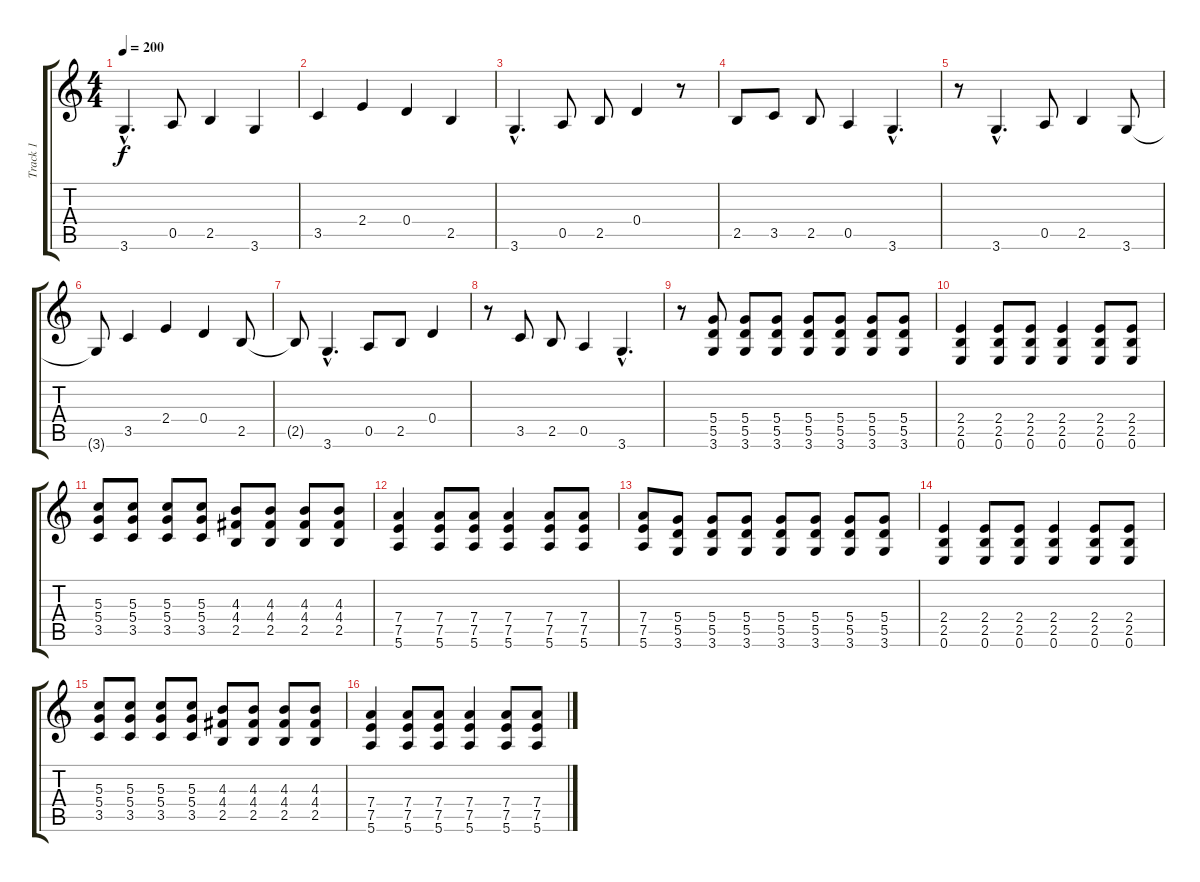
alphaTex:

\track ("Track 1" "Track 1") {instrument overdrivenguitar}
\staff {score tabs}
\tuning (E4 B3 G3 D3 A2 E2) {hide}
\ts (4 4)
\tempo 200
\clef g2
\ks c
3.6{hac}.4{d dy f instrument overdrivenguitar} 0.5.8 2.5.4 3.6.4 |
3.5.4 2.4.4 0.4.4 2.5.4 |
3.6{hac}.4{d} 0.5.8 2.5.8 0.4.4 r.8 |
2.5.8 3.5.8 2.5.8 0.5.4 3.6{hac}.4{d} |
r.8 3.6{hac}.4{d} 0.5.8 2.5.4 3.6.8 |
3.6{t}.8 3.5.4 2.4.4 0.4.4 2.5.8 |
2.5{t}.8 3.6{hac}.4{d} 0.5.8 2.5.8 0.4.4 |
r.8 3.5.8 2.5.8 0.5.4 3.6{hac}.4{d} |
r.8 (5.4 5.5 3.6).8 (5.4 5.5 3.6).8 (5.4 5.5 3.6).8 (5.4 5.5 3.6).8 (5.4 5.5 3.6).8 (5.4 5.5 3.6).8 (5.4 5.5 3.6).8 |
(2.4 2.5 0.6).4 (2.4 2.5 0.6).8 (2.4 2.5 0.6).8 (2.4 2.5 0.6).4 (2.4 2.5 0.6).8 (2.4 2.5 0.6).8 |
(5.3 5.4 3.5).8 (5.3 5.4 3.5).8 (5.3 5.4 3.5).8 (5.3 5.4 3.5).8 (4.3 4.4 2.5).8 (4.3 4.4 2.5).8 (4.3 4.4 2.5).8 (4.3 4.4 2.5).8 |
(7.4 7.5 5.6).4 (7.4 7.5 5.6).8 (7.4 7.5 5.6).8 (7.4 7.5 5.6).4 (7.4 7.5 5.6).8 (7.4 7.5 5.6).8 |
(7.4 7.5 5.6).8 (5.4 5.5 3.6).8 (5.4 5.5 3.6).8 (5.4 5.5 3.6).8 (5.4 5.5 3.6).8 (5.4 5.5 3.6).8 (5.4 5.5 3.6).8 (5.4 5.5 3.6).8 |
(2.4 2.5 0.6).4 (2.4 2.5 0.6).8 (2.4 2.5 0.6).8 (2.4 2.5 0.6).4 (2.4 2.5 0.6).8 (2.4 2.5 0.6).8 |
(5.3 5.4 3.5).8 (5.3 5.4 3.5).8 (5.3 5.4 3.5).8 (5.3 5.4 3.5).8 (4.3 4.4 2.5).8 (4.3 4.4 2.5).8 (4.3 4.4 2.5).8 (4.3 4.4 2.5).8 |
(7.4 7.5 5.6).4 (7.4 7.5 5.6).8 (7.4 7.5 5.6).8 (7.4 7.5 5.6).4 (7.4 7.5 5.6).8 (7.4 7.5 5.6).8
